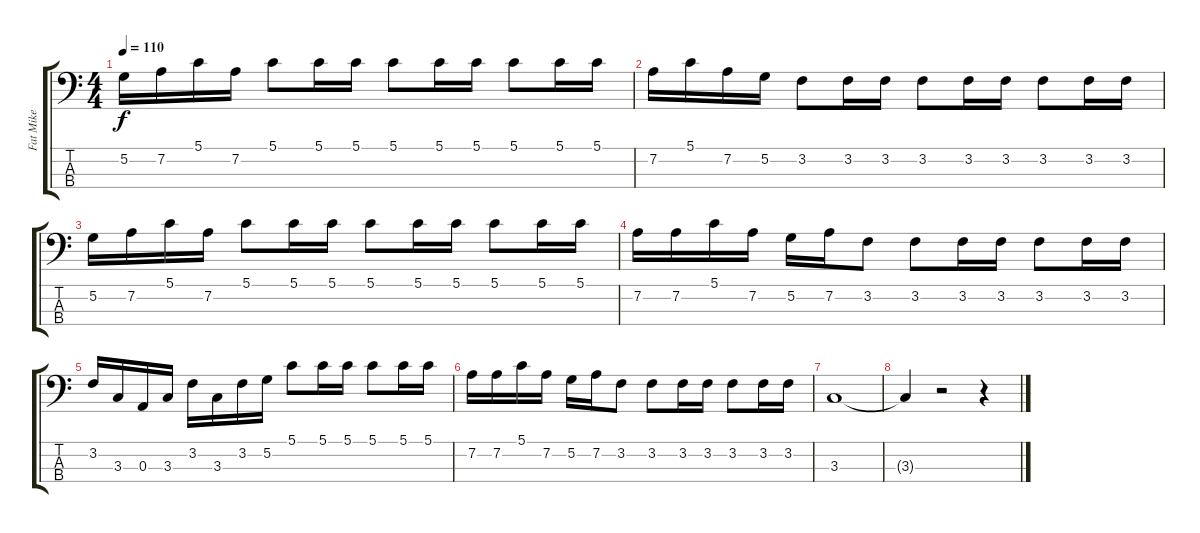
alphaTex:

\track ("Fat Mike" "Fat Mike") {instrument electricbasspick}
\staff {score tabs}
\tuning (G2 D2 A1 E1) {hide}
\ts (4 4)
\tempo 110
\clef f4
\ks c
5.2.16{dy f} 7.2.16 5.1.16 7.2.16 5.1.8 5.1.16 5.1.16 5.1.8 5.1.16 5.1.16 5.1.8 5.1.16 5.1.16 |
7.2.16 5.1.16 7.2.16 5.2.16 3.2.8 3.2.16 3.2.16 3.2.8 3.2.16 3.2.16 3.2.8 3.2.16 3.2.16 |
5.2.16 7.2.16 5.1.16 7.2.16 5.1.8 5.1.16 5.1.16 5.1.8 5.1.16 5.1.16 5.1.8 5.1.16 5.1.16 |
7.2.16 7.2.16 5.1.16 7.2.16 5.2.16 7.2.16 3.2.8 3.2.8 3.2.16 3.2.16 3.2.8 3.2.16 3.2.16 |
3.2.16 3.3.16 0.3.16 3.3.16 3.2.16 3.3.16 3.2.16 5.2.16 5.1.8 5.1.16 5.1.16 5.1.8 5.1.16 5.1.16 |
7.2.16 7.2.16 5.1.16 7.2.16 5.2.16 7.2.16 3.2.8 3.2.8 3.2.16 3.2.16 3.2.8 3.2.16 3.2.16 |
3.3.1 |
3.3{t}.4 r.2 r.4
